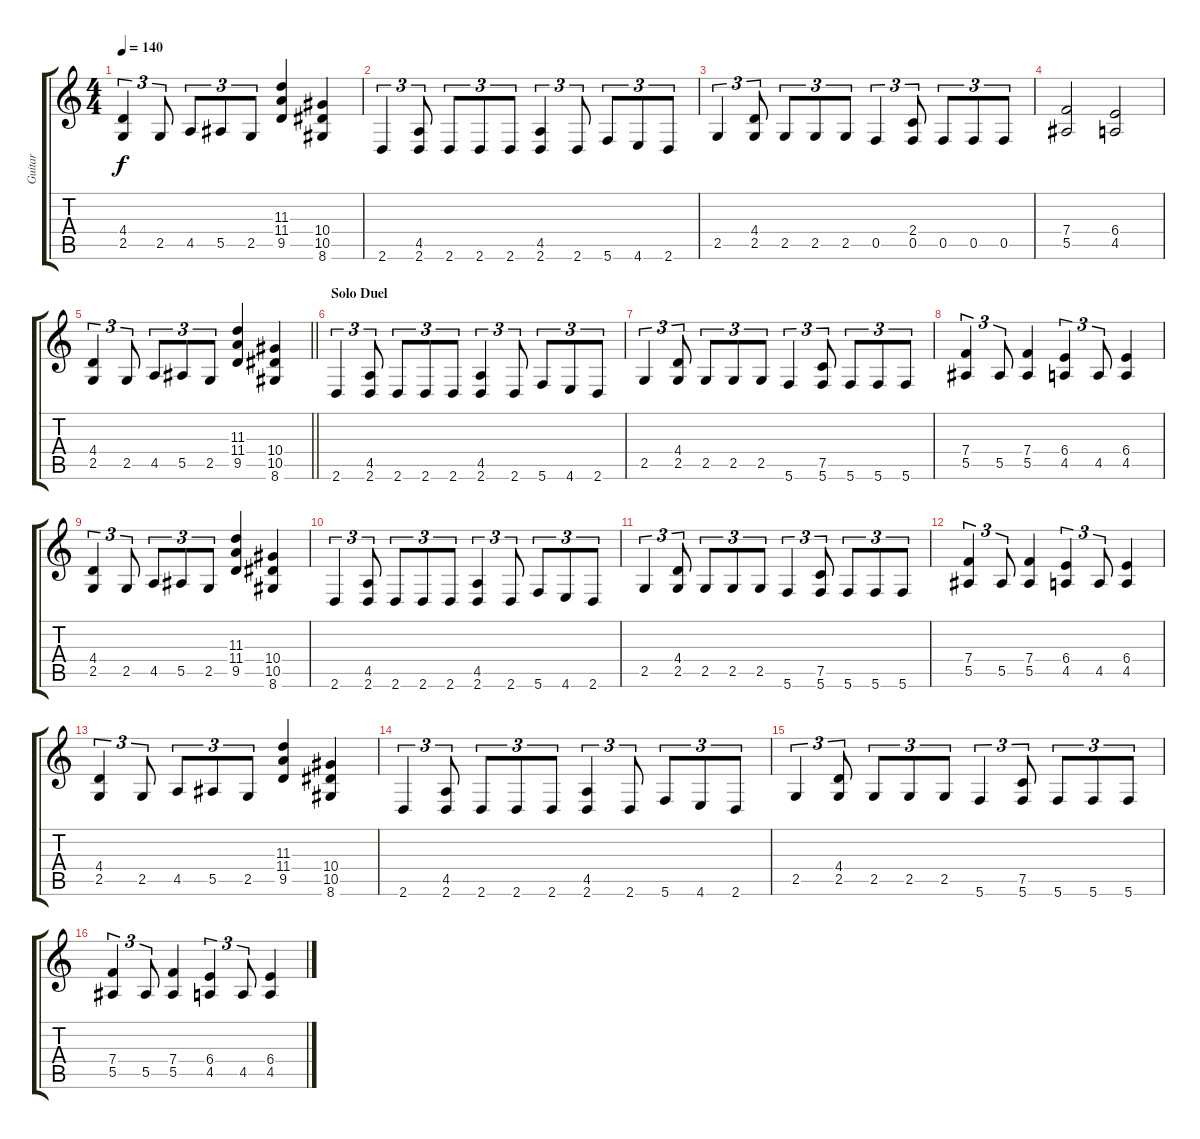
\track ("Guitar" "Guitar") {instrument distortionguitar}
\staff {score tabs}
\tuning (C4 G3 Eb3 Bb2 F2 C2) {hide}
\ts (4 4)
\tempo 140
\clef g2
\ks c
(4.4 2.5).4{tu (3 2) dy f} 2.5.8{tu (3 2)} 4.5.8{tu (3 2)} 5.5.8{tu (3 2)} 2.5.8{tu (3 2)} (11.3 11.4 9.5).4 (10.4 10.5 8.6).4 |
2.6.4{tu (3 2)} (4.5 2.6).8{tu (3 2)} 2.6.8{tu (3 2)} 2.6.8{tu (3 2)} 2.6.8{tu (3 2)} (4.5 2.6).4{tu (3 2)} 2.6.8{tu (3 2)} 5.6.8{tu (3 2)} 4.6.8{tu (3 2)} 2.6.8{tu (3 2)} |
2.5.4{tu (3 2)} (4.4 2.5).8{tu (3 2)} 2.5.8{tu (3 2)} 2.5.8{tu (3 2)} 2.5.8{tu (3 2)} 0.5.4{tu (3 2)} (2.4 0.5).8{tu (3 2)} 0.5.8{tu (3 2)} 0.5.8{tu (3 2)} 0.5.8{tu (3 2)} |
(7.4 5.5).2 (6.4 4.5).2 |
\barLineRight lightlight
(4.4 2.5).4{tu (3 2)} 2.5.8{tu (3 2)} 4.5.8{tu (3 2)} 5.5.8{tu (3 2)} 2.5.8{tu (3 2)} (11.3 11.4 9.5).4 (10.4 10.5 8.6).4 |
\section ("" "Solo Duel")
2.6.4{tu (3 2)} (4.5 2.6).8{tu (3 2)} 2.6.8{tu (3 2)} 2.6.8{tu (3 2)} 2.6.8{tu (3 2)} (4.5 2.6).4{tu (3 2)} 2.6.8{tu (3 2)} 5.6.8{tu (3 2)} 4.6.8{tu (3 2)} 2.6.8{tu (3 2)} |
2.5.4{tu (3 2)} (4.4 2.5).8{tu (3 2)} 2.5.8{tu (3 2)} 2.5.8{tu (3 2)} 2.5.8{tu (3 2)} 5.6.4{tu (3 2)} (7.5 5.6).8{tu (3 2)} 5.6.8{tu (3 2)} 5.6.8{tu (3 2)} 5.6.8{tu (3 2)} |
(7.4 5.5).4{tu (3 2)} 5.5.8{tu (3 2)} (7.4 5.5).4 (6.4 4.5).4{tu (3 2)} 4.5.8{tu (3 2)} (6.4 4.5).4 |
(4.4 2.5).4{tu (3 2)} 2.5.8{tu (3 2)} 4.5.8{tu (3 2)} 5.5.8{tu (3 2)} 2.5.8{tu (3 2)} (11.3 11.4 9.5).4 (10.4 10.5 8.6).4 |
2.6.4{tu (3 2)} (4.5 2.6).8{tu (3 2)} 2.6.8{tu (3 2)} 2.6.8{tu (3 2)} 2.6.8{tu (3 2)} (4.5 2.6).4{tu (3 2)} 2.6.8{tu (3 2)} 5.6.8{tu (3 2)} 4.6.8{tu (3 2)} 2.6.8{tu (3 2)} |
2.5.4{tu (3 2)} (4.4 2.5).8{tu (3 2)} 2.5.8{tu (3 2)} 2.5.8{tu (3 2)} 2.5.8{tu (3 2)} 5.6.4{tu (3 2)} (7.5 5.6).8{tu (3 2)} 5.6.8{tu (3 2)} 5.6.8{tu (3 2)} 5.6.8{tu (3 2)} |
(7.4 5.5).4{tu (3 2)} 5.5.8{tu (3 2)} (7.4 5.5).4 (6.4 4.5).4{tu (3 2)} 4.5.8{tu (3 2)} (6.4 4.5).4 |
(4.4 2.5).4{tu (3 2)} 2.5.8{tu (3 2)} 4.5.8{tu (3 2)} 5.5.8{tu (3 2)} 2.5.8{tu (3 2)} (11.3 11.4 9.5).4 (10.4 10.5 8.6).4 |
2.6.4{tu (3 2)} (4.5 2.6).8{tu (3 2)} 2.6.8{tu (3 2)} 2.6.8{tu (3 2)} 2.6.8{tu (3 2)} (4.5 2.6).4{tu (3 2)} 2.6.8{tu (3 2)} 5.6.8{tu (3 2)} 4.6.8{tu (3 2)} 2.6.8{tu (3 2)} |
2.5.4{tu (3 2)} (4.4 2.5).8{tu (3 2)} 2.5.8{tu (3 2)} 2.5.8{tu (3 2)} 2.5.8{tu (3 2)} 5.6.4{tu (3 2)} (7.5 5.6).8{tu (3 2)} 5.6.8{tu (3 2)} 5.6.8{tu (3 2)} 5.6.8{tu (3 2)} |
(7.4 5.5).4{tu (3 2)} 5.5.8{tu (3 2)} (7.4 5.5).4 (6.4 4.5).4{tu (3 2)} 4.5.8{tu (3 2)} (6.4 4.5).4
